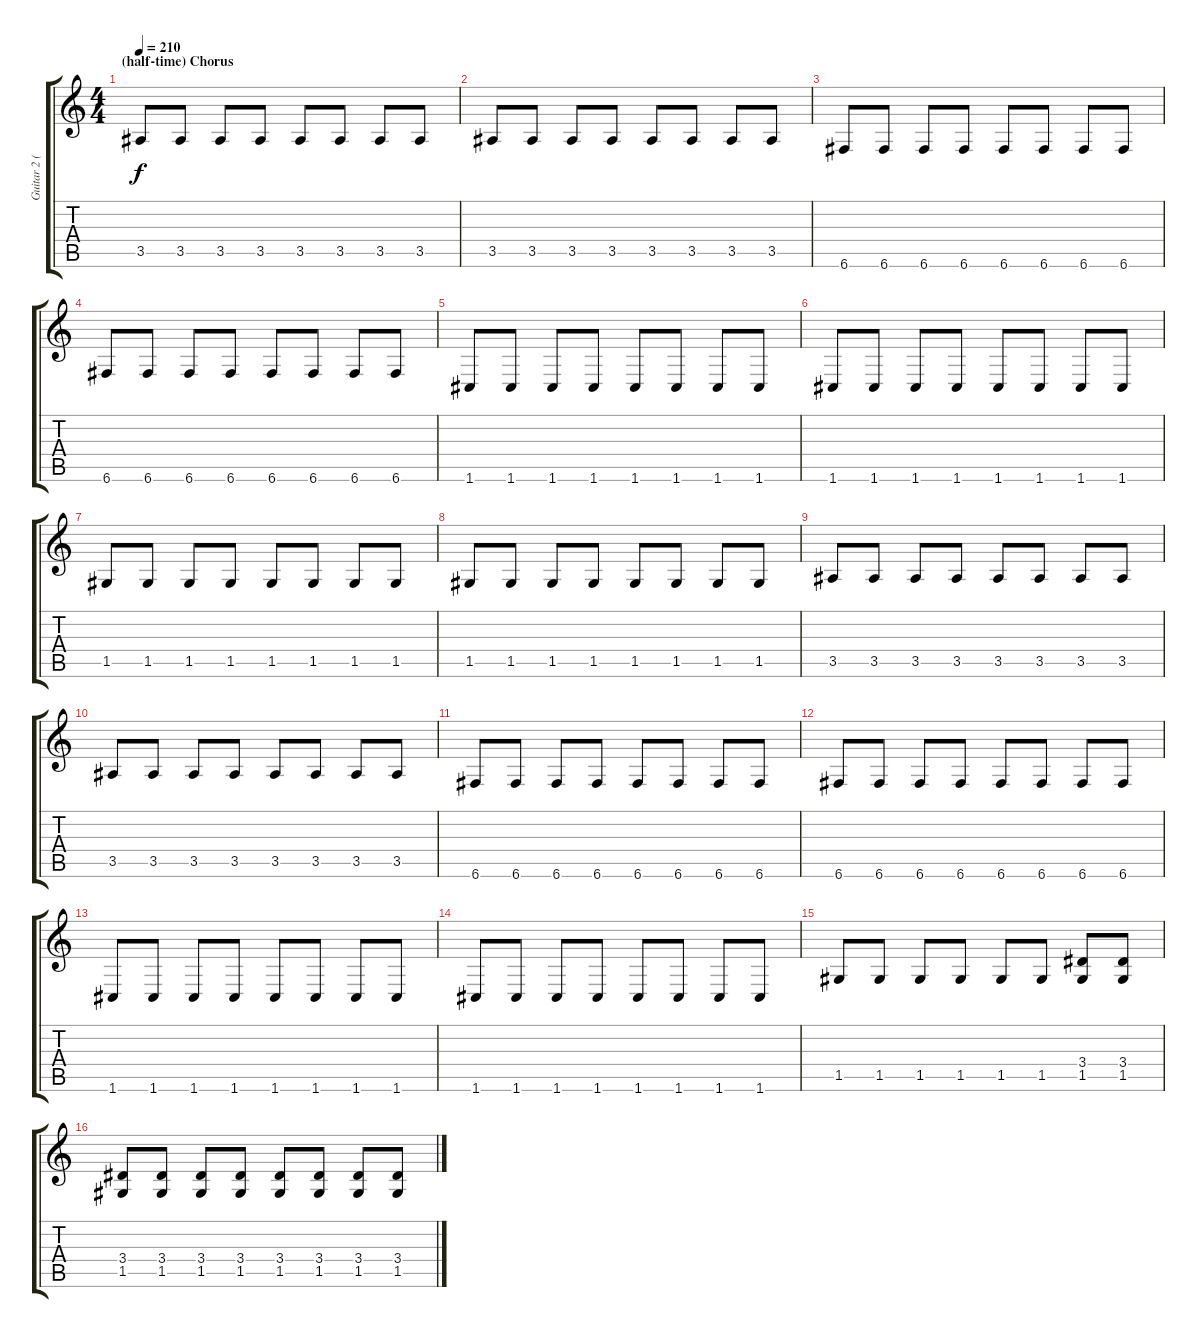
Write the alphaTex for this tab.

\track ("Guitar 2 (overdrive)" "Guitar 2 (") {instrument overdrivenguitar}
\staff {score tabs}
\tuning (D4 A3 F3 C3 G2 C2) {hide}
\ts (4 4)
\section ("" "(half-time) Chorus")
\tempo 210
\clef g2
\ks c
3.5.8{dy f} 3.5.8 3.5.8 3.5.8 3.5.8 3.5.8 3.5.8 3.5.8 |
3.5.8 3.5.8 3.5.8 3.5.8 3.5.8 3.5.8 3.5.8 3.5.8 |
6.6.8 6.6.8 6.6.8 6.6.8 6.6.8 6.6.8 6.6.8 6.6.8 |
6.6.8 6.6.8 6.6.8 6.6.8 6.6.8 6.6.8 6.6.8 6.6.8 |
1.6.8 1.6.8 1.6.8 1.6.8 1.6.8 1.6.8 1.6.8 1.6.8 |
1.6.8 1.6.8 1.6.8 1.6.8 1.6.8 1.6.8 1.6.8 1.6.8 |
1.5.8 1.5.8 1.5.8 1.5.8 1.5.8 1.5.8 1.5.8 1.5.8 |
1.5.8 1.5.8 1.5.8 1.5.8 1.5.8 1.5.8 1.5.8 1.5.8 |
3.5.8 3.5.8 3.5.8 3.5.8 3.5.8 3.5.8 3.5.8 3.5.8 |
3.5.8 3.5.8 3.5.8 3.5.8 3.5.8 3.5.8 3.5.8 3.5.8 |
6.6.8 6.6.8 6.6.8 6.6.8 6.6.8 6.6.8 6.6.8 6.6.8 |
6.6.8 6.6.8 6.6.8 6.6.8 6.6.8 6.6.8 6.6.8 6.6.8 |
1.6.8 1.6.8 1.6.8 1.6.8 1.6.8 1.6.8 1.6.8 1.6.8 |
1.6.8 1.6.8 1.6.8 1.6.8 1.6.8 1.6.8 1.6.8 1.6.8 |
1.5.8 1.5.8 1.5.8 1.5.8 1.5.8 1.5.8 (3.4 1.5).8 (3.4 1.5).8 |
(3.4 1.5).8 (3.4 1.5).8 (3.4 1.5).8 (3.4 1.5).8 (3.4 1.5).8 (3.4 1.5).8 (3.4 1.5).8 (3.4 1.5).8
